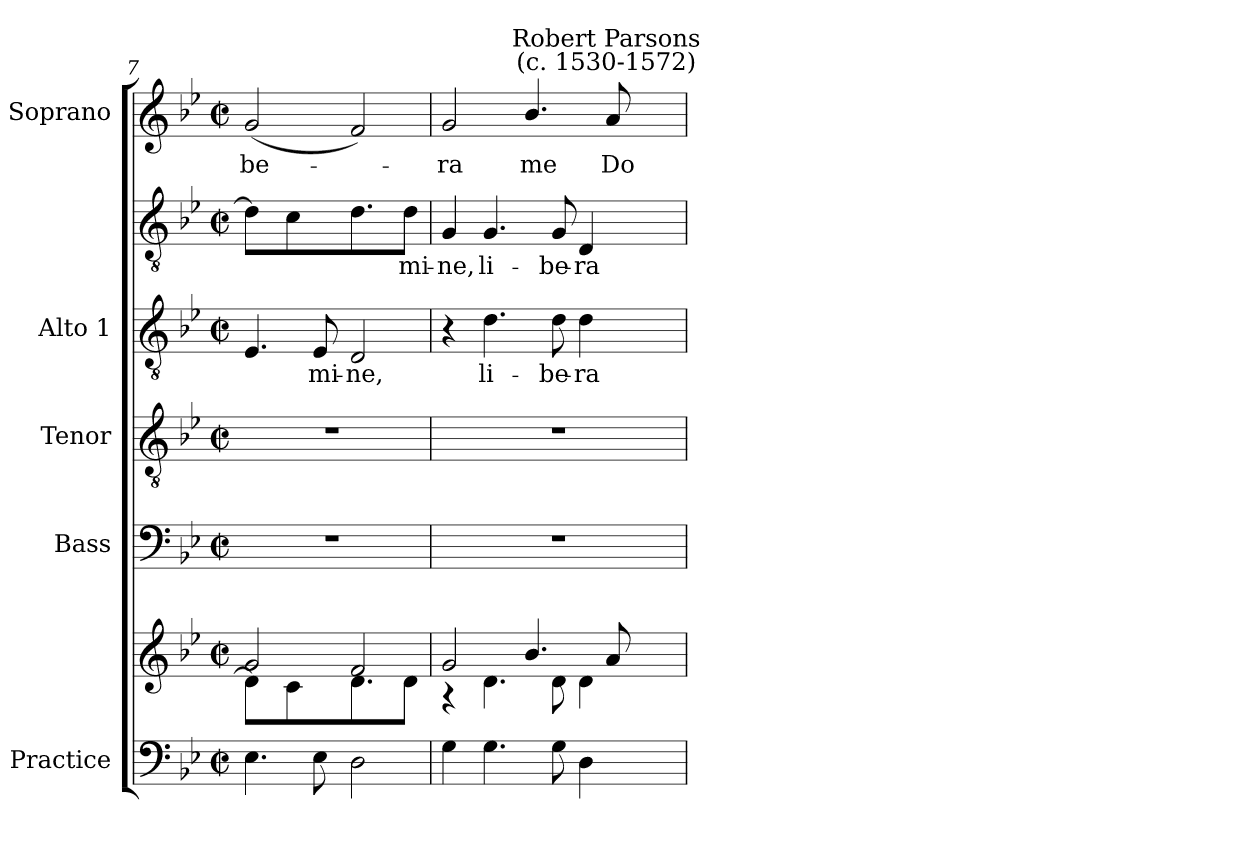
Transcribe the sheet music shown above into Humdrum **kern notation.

**kern	**kern	**kern	**kern	**kern	**text	**kern	**text	**kern	**text
*part5	*part5	*part4	*part3	*part2	*part2	*part2	*part2	*part1	*part1
*staff7	*staff6	*staff5	*staff4	*staff3	*staff3	*staff2	*staff2	*staff1	*staff1
*I"Practice	*	*I"Bass	*I"Tenor	*I"Alto 1	*	*	*	*I"Soprano	*
*	*	*I'B	*I'T	*I'A	*	*	*	*I'S	*
*clefF4	*clefG2	*clefF4	*clefGv2	*clefGv2	*	*clefGv2	*	*clefG2	*
*k[b-e-]	*k[b-e-]	*k[b-e-]	*k[b-e-]	*k[b-e-]	*	*k[b-e-]	*	*k[b-e-]	*
*B-:	*B-:	*B-:	*B-:	*B-:	*	*B-:	*	*B-:	*
*M2/2	*M2/2	*M2/2	*M2/2	*M2/2	*	*M2/2	*	*M2/2	*
*met(c|)	*met(c|)	*met(c|)	*met(c|)	*met(c|)	*	*met(c|)	*	*met(c|)	*
=7	=7	=7	=7	=7	=7	=7	=7	=7	=7
*^	*^	*	*	*	*	*	*	*	*
*	*^	*	*	*	*	*	*	*	*	*	*
!	!	!	!	!	!	!	!	!	!	!	!	!LO:LY:b
4.E-\	1ryy	1ryy	2g/	4d\]	1r	1r	4.E-	.	4d]	.	(<2g	-be-
.	.	.	.	4c\	.	.	.	.	4c	.	.	.
!	!	!	!	!	!	!	!	!LO:LY:b	!	!	!	!
8E-\	.	.	.	.	.	.	8E-	-mi-	.	.	.	.
!	!	!	!	!	!	!	!	!LO:LY:b	!	!	!	!
2D\	.	.	2f/	4.d\	.	.	2D	-ne,	4.d	.	2f)	.
!	!	!	!	!	!	!	!	!	!	!LO:LY:b	!	!
.	.	.	.	8d\J	.	.	.	.	8dJ	mi-	.	.
=8	=8	=8	=8	=8	=8	=8	=8	=8	=8	=8	=8	=8
!	!	!	!	!	!	!	!	!	!	!LO:LY:b	!	!LO:LY:b
4G\	1ryy	1ryy	2g/	4r	1r	1r	4r	.	4G	ne,	2g	ra
!	!	!	!	!	!	!	!	!LO:LY:b	!	!LO:LY:b	!	!
4.G\	.	.	.	4.d\	.	.	4.d	li-	4.G	li-	.	.
!	!	!	!	!	!	!	!	!	!	!	!	!LO:LY:b
.	.	.	4.b-/	.	.	.	.	.	.	.	4.b-/	me
!	!	!	!	!	!	!	!	!LO:LY:b	!	!LO:LY:b	!	!
8G\	.	.	.	8d\	.	.	8d	-be-	8G	-be-	.	.
!	!	!	!	!	!	!	!	!LO:LY:b	!	!LO:LY:b	!	!
4D\	.	.	.	4d\	.	.	4d	-ra	4D	-ra	.	.
!	!	!	!	!	!	!	!	!	!	!	!LO:TX:a:cj:t=Robert Parsons\n(c. 1530-1572)	!
!	!	!	!	!	!	!	!	!	!	!	!	!LO:LY:b
.	.	.	8a/	.	.	.	.	.	.	.	8a	Do-
*v	*v	*v	*	*	*	*	*	*	*	*	*	*
*	*v	*v	*	*	*	*	*	*	*	*
=	=	=	=	=	=	=	=	=	=
*-	*-	*-	*-	*-	*-	*-	*-	*-	*-
